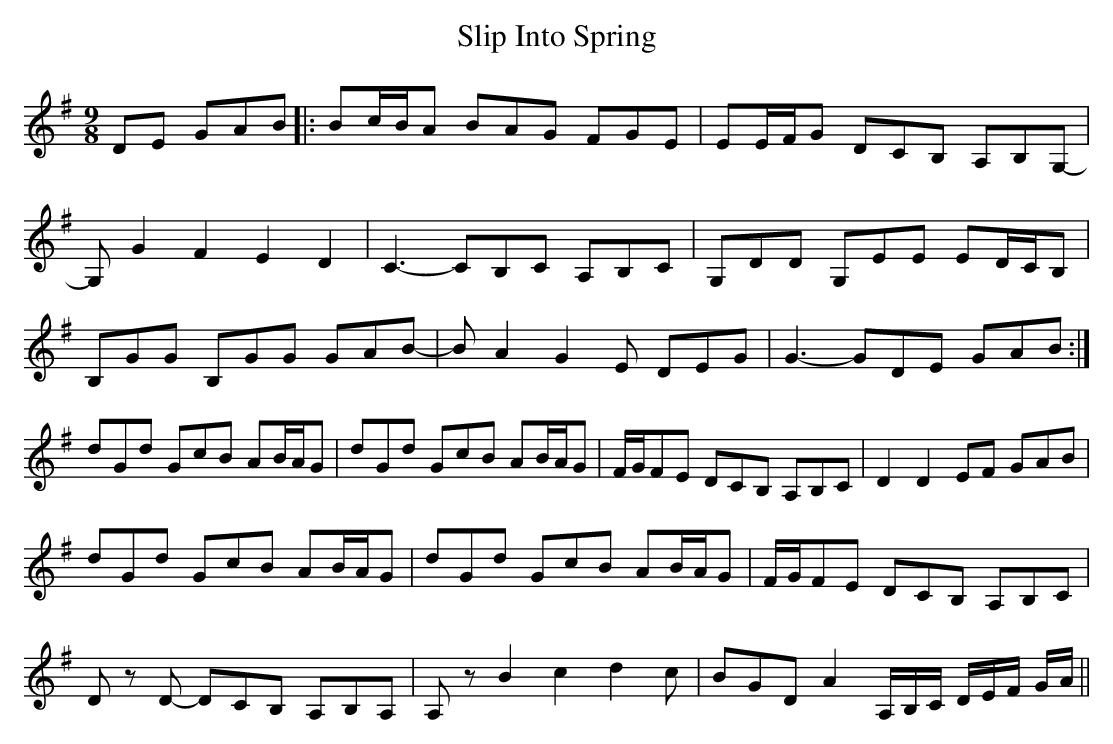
X:1
T: Slip Into Spring
M: 9/8
L: 1/8
K: Gmaj
DE GAB|:Bc/B/A BAG FGE|EE/F/G DCB, A,B,G,-|
G,G2 F2E2 D2|C3-CB,C A,B,C|G,DD G,EE ED/C/B,|
B,GG B,GG GAB|-BA2G2 E DEG|G3-GDE GAB:|
dGd GcB AB/A/G|dGd GcB AB/A/G|F/G/FE DCB, A,B,C|D2D2 EF GAB|
dGd GcB AB/A/G|dGd GcB AB/A/G|F/G/FE DCB, A,B,C|
D z D -DCB, A,B,A,|A, z B2c2d2c|BGDA2 A,/B,/C/ D/E/F/ G/A/||
